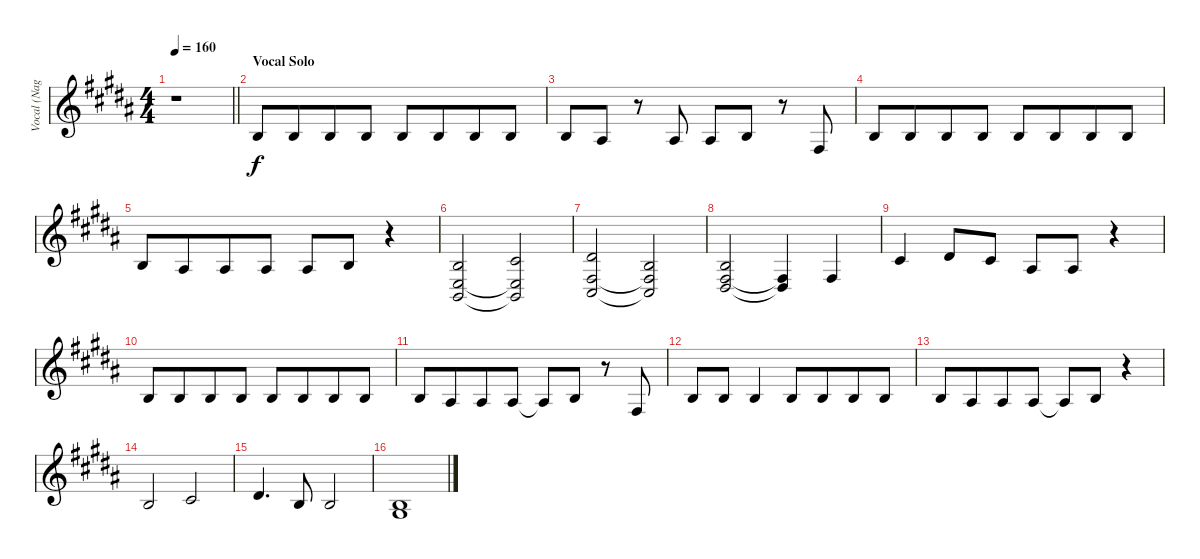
\track ("Vocal (Nagi)" "Vocal (Nag") {instrument electricpiano1}
\staff {score}
\tuning (E4 B3 G3 D3 A2 E2) {hide}
\ts (4 4)
\tempo 160
\clef g2
\barLineRight lightlight
\ks b
r.1{dy f} |
\section ("" "Vocal Solo")
0.2.8 0.2.8{beam merge} 0.2.8 0.2.8 0.2.8 0.2.8{beam merge} 0.2.8 0.2.8 |
0.2.8 3.3.8 r.8 3.3.8 3.3.8 0.2.8 r.8 4.4.8 |
0.2.8 0.2.8{beam merge} 0.2.8 0.2.8 0.2.8 0.2.8{beam merge} 0.2.8 0.2.8 |
0.2.8{beam Up} 3.3.8{beam Up beam merge} 3.3.8{beam Up} 3.3.8{beam Up} 3.3.8{beam Up} 0.2.8{beam Up} r.4 |
(0.2 2.4 2.5).2 (2.2 2.4{t} 2.5{t}).2 |
(4.2 4.4 4.5).2 (0.2 4.4{t} 4.5{t}).2 |
(0.2 1.4 9.5).2 (1.4{t} 9.5{t}).4 4.4.4 |
2.2.4 4.2.8 2.2.8 3.3.8 3.3.8 r.4 |
0.2.8 0.2.8{beam merge} 0.2.8 0.2.8 0.2.8 0.2.8{beam merge} 0.2.8 0.2.8 |
0.2.8{beam Up} 3.3.8{beam Up beam merge} 3.3.8{beam Up} 3.3.8{beam Up} 3.3{t}.8{beam Up} 0.2.8{beam Up} r.8 4.4.8 |
0.2.8 0.2.8 0.2.4 0.2.8 0.2.8{beam merge} 0.2.8 0.2.8 |
0.2.8{beam Up} 3.3.8{beam Up beam merge} 3.3.8{beam Up} 3.3.8{beam Up} 3.3{t}.8{beam Up} 0.2.8{beam Up} r.4 |
0.2.2 2.2.2 |
4.2.4{d} 0.2.8 0.2.2 |
(0.2 1.3).1
